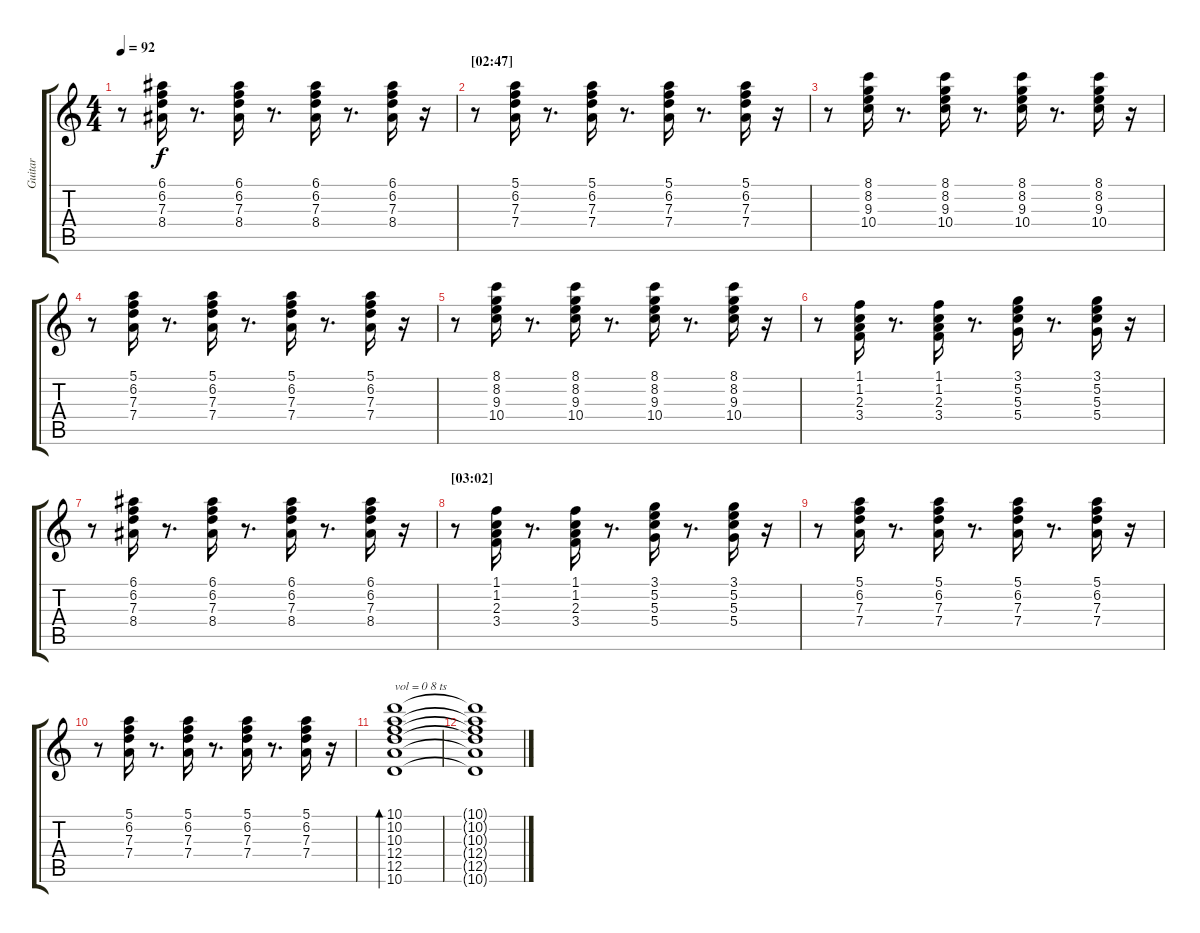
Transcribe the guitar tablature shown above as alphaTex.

\track ("Guitar" "Guitar") {instrument electricguitarclean}
\staff {score tabs}
\tuning (E4 B3 G3 D3 A2 E2) {hide}
\ts (4 4)
\tempo 92
\clef g2
\ks c
r.8{dy f} (6.1 6.2 7.3 8.4).16 r.8{d} (6.1 6.2 7.3 8.4).16 r.8{d} (6.1 6.2 7.3 8.4).16 r.8{d} (6.1 6.2 7.3 8.4).16 r.16 |
\section ("" "[02:47]")
r.8 (5.1 6.2 7.3 7.4).16 r.8{d} (5.1 6.2 7.3 7.4).16 r.8{d} (5.1 6.2 7.3 7.4).16 r.8{d} (5.1 6.2 7.3 7.4).16 r.16 |
r.8 (8.1 8.2 9.3 10.4).16 r.8{d} (8.1 8.2 9.3 10.4).16 r.8{d} (8.1 8.2 9.3 10.4).16 r.8{d} (8.1 8.2 9.3 10.4).16 r.16 |
r.8 (5.1 6.2 7.3 7.4).16 r.8{d} (5.1 6.2 7.3 7.4).16 r.8{d} (5.1 6.2 7.3 7.4).16 r.8{d} (5.1 6.2 7.3 7.4).16 r.16 |
r.8 (8.1 8.2 9.3 10.4).16 r.8{d} (8.1 8.2 9.3 10.4).16 r.8{d} (8.1 8.2 9.3 10.4).16 r.8{d} (8.1 8.2 9.3 10.4).16 r.16 |
r.8 (1.1 1.2 2.3 3.4).16 r.8{d} (1.1 1.2 2.3 3.4).16 r.8{d} (3.1 5.2 5.3 5.4).16 r.8{d} (3.1 5.2 5.3 5.4).16 r.16 |
r.8 (6.1 6.2 7.3 8.4).16 r.8{d} (6.1 6.2 7.3 8.4).16 r.8{d} (6.1 6.2 7.3 8.4).16 r.8{d} (6.1 6.2 7.3 8.4).16 r.16 |
\section ("" "[03:02]")
r.8 (1.1 1.2 2.3 3.4).16 r.8{d} (1.1 1.2 2.3 3.4).16 r.8{d} (3.1 5.2 5.3 5.4).16 r.8{d} (3.1 5.2 5.3 5.4).16 r.16 |
r.8 (5.1 6.2 7.3 7.4).16 r.8{d} (5.1 6.2 7.3 7.4).16 r.8{d} (5.1 6.2 7.3 7.4).16 r.8{d} (5.1 6.2 7.3 7.4).16 r.16 |
r.8 (5.1 6.2 7.3 7.4).16 r.8{d} (5.1 6.2 7.3 7.4).16 r.8{d} (5.1 6.2 7.3 7.4).16 r.8{d} (5.1 6.2 7.3 7.4).16 r.16 |
\section ("" "")
(10.1 10.2 10.3 12.4 12.5 10.6).1{bd 60 txt "vol = 0 8 ts" volume 0} |
(10.1{t} 10.2{t} 10.3{t} 12.4{t} 12.5{t} 10.6{t}).1
